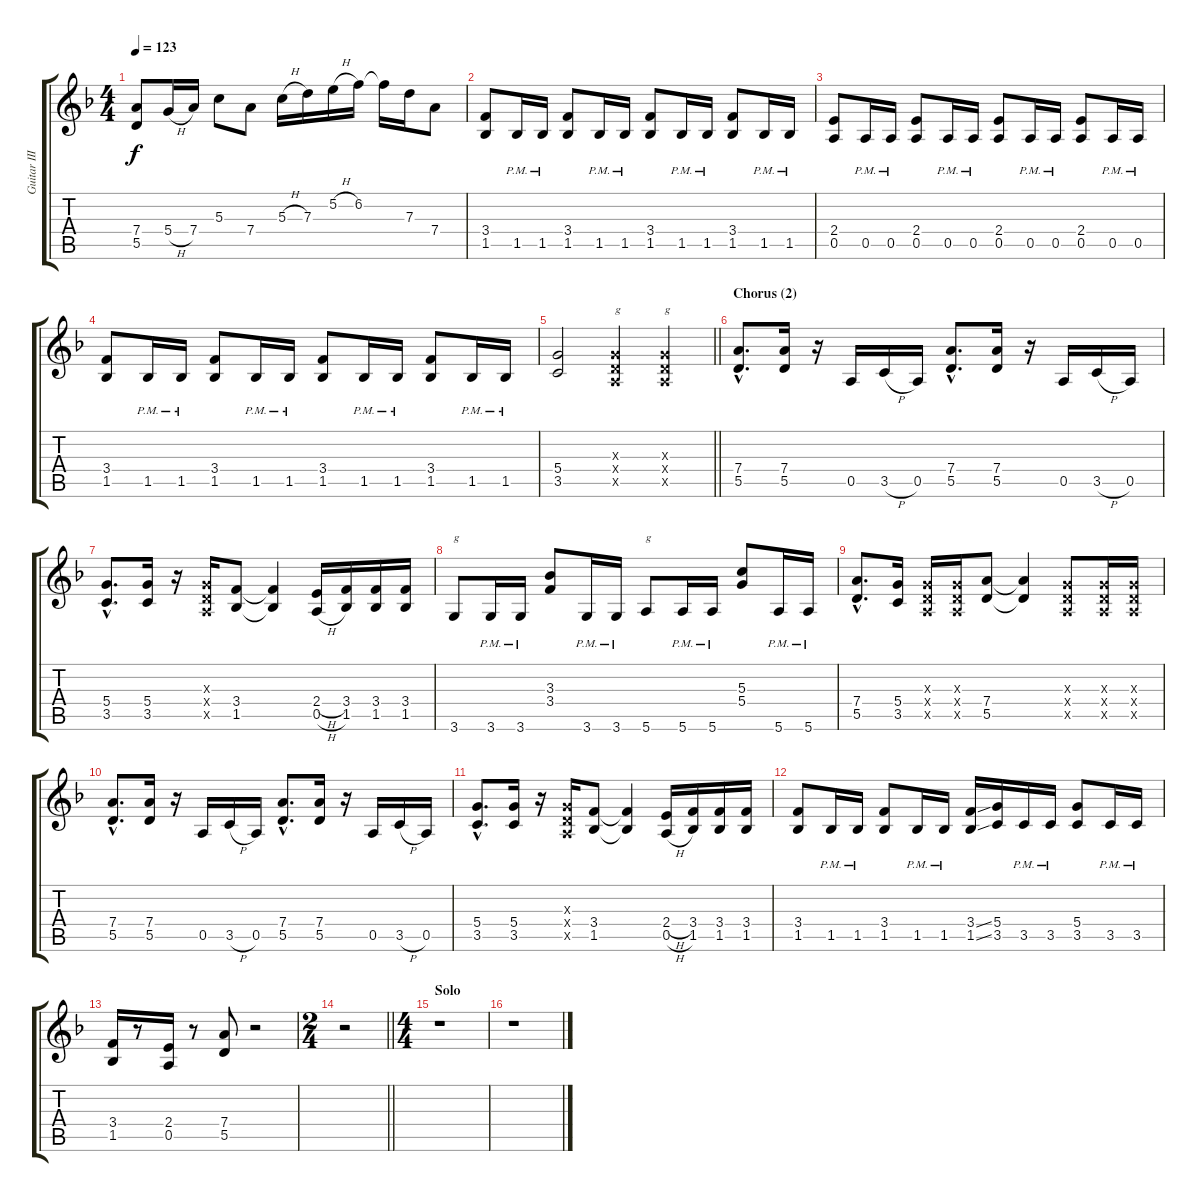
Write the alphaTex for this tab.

\track ("Guitar III" "Guitar III") {instrument distortionguitar}
\staff {score tabs}
\tuning (E4 B3 G3 D3 A2 E2) {hide}
\ts (4 4)
\tempo 123
\clef g2
\ks dminor
(7.4 5.5).8{dy f} 5.4{h}.16 7.4.16 5.3.8 7.4.8 5.3{h}.16 7.3.16 5.2{h}.16 6.2.16 6.2{t}.16 7.3.16 7.4.8 |
(3.4 1.5).8 1.5{pm}.16 1.5{pm}.16 (3.4 1.5).8 1.5{pm}.16 1.5{pm}.16 (3.4 1.5).8 1.5{pm}.16 1.5{pm}.16 (3.4 1.5).8 1.5{pm}.16 1.5{pm}.16 |
(2.4 0.5).8 0.5{pm}.16 0.5{pm}.16 (2.4 0.5).8 0.5{pm}.16 0.5{pm}.16 (2.4 0.5).8 0.5{pm}.16 0.5{pm}.16 (2.4 0.5).8 0.5{pm}.16 0.5{pm}.16 |
(3.4 1.5).8 1.5{pm}.16 1.5{pm}.16 (3.4 1.5).8 1.5{pm}.16 1.5{pm}.16 (3.4 1.5).8 1.5{pm}.16 1.5{pm}.16 (3.4 1.5).8 1.5{pm}.16 1.5{pm}.16 |
\barLineRight lightlight
(5.4 3.5).2 (0.3{x} 0.4{x} 0.5{x}).4{txt "g"} (0.3{x} 0.4{x} 0.5{x}).4{txt "g"} |
\section ("" "Chorus (2)")
(7.4{hac} 5.5{hac}).8{d} (7.4 5.5).16 r.16 0.5.16 3.5{h}.16 0.5.16 (7.4{hac} 5.5{hac}).8{d} (7.4 5.5).16 r.16 0.5.16 3.5{h}.16 0.5.16 |
(5.4{hac} 3.5{hac}).8{d} (5.4 3.5).16 r.16 (0.3{x} 0.4{x} 0.5{x}).16 (3.4 1.5).8 (3.4{t} 1.5{t}).4 (2.4{h} 0.5{h}).16 (3.4 1.5).16 (3.4 1.5).16 (3.4 1.5).16 |
3.6.8{txt "g"} 3.6{pm}.16 3.6{pm}.16 (3.3 3.4).8 3.6{pm}.16 3.6{pm}.16 5.6.8{txt "g"} 5.6{pm}.16 5.6{pm}.16 (5.3 5.4).8 5.6{pm}.16 5.6{pm}.16 |
(7.4{hac} 5.5{hac}).8{d} (5.4 3.5).16 (0.3{x} 0.4{x} 0.5{x}).16 (0.3{x} 0.4{x} 0.5{x}).16 (7.4 5.5).8 (7.4{t} 5.5{t}).4 (0.3{x} 0.4{x} 0.5{x}).8 (0.3{x} 0.4{x} 0.5{x}).16 (0.3{x} 0.4{x} 0.5{x}).16 |
(7.4{hac} 5.5{hac}).8{d} (7.4 5.5).16 r.16 0.5.16 3.5{h}.16 0.5.16 (7.4{hac} 5.5{hac}).8{d} (7.4 5.5).16 r.16 0.5.16 3.5{h}.16 0.5.16 |
(5.4{hac} 3.5{hac}).8{d} (5.4 3.5).16 r.16 (0.3{x} 0.4{x} 0.5{x}).16 (3.4 1.5).8 (3.4{t} 1.5{t}).4 (2.4{h} 0.5{h}).16 (3.4 1.5).16 (3.4 1.5).16 (3.4 1.5).16 |
(3.4 1.5).8 1.5{pm}.16 1.5{pm}.16 (3.4 1.5).8 1.5{pm}.16 1.5{pm}.16 (3.4{ss} 1.5{ss}).16 (5.4 3.5).16 3.5{pm}.16 3.5{pm}.16 (5.4 3.5).8 3.5{pm}.16 3.5{pm}.16 |
(3.4 1.5).16 r.8 (2.4 0.5).16 r.8 (7.4 5.5).8 r.2 |
\ts (2 4)
\barLineRight lightlight
r.2 |
\ts (4 4)
\section ("" "Solo")
r.1 |
r.1
